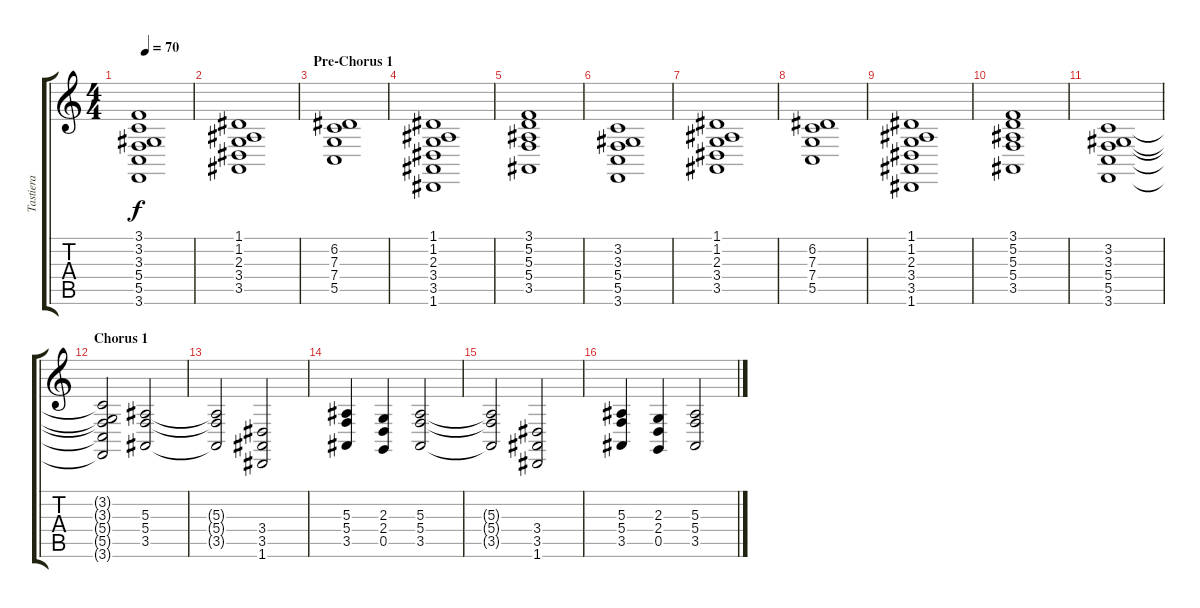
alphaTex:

\track ("Tastiera" "Tastiera") {instrument pad2warm}
\staff {score tabs}
\tuning (D4 A3 F3 C3 G2 D2) {hide}
\ts (4 4)
\tempo 70
\clef g2
\ks c
(3.1 3.2 3.3 5.4 5.5 3.6).1{dy f} |
(1.1 1.2 2.3 3.4 3.5).1 |
\section ("" "Pre-Chorus 1")
(6.2 7.3 7.4 5.5).1 |
(1.1 1.2 2.3 3.4 3.5 1.6).1 |
(3.1 5.2 5.3 5.4 3.5).1 |
(3.2 3.3 5.4 5.5 3.6).1 |
(1.1 1.2 2.3 3.4 3.5).1 |
(6.2 7.3 7.4 5.5).1 |
(1.1 1.2 2.3 3.4 3.5 1.6).1 |
(3.1 5.2 5.3 5.4 3.5).1 |
(3.2 3.3 5.4 5.5 3.6).1 |
\section ("" "Chorus 1")
(3.2{t} 3.3{t} 5.4{t} 5.5{t} 3.6{t}).2 (5.3 5.4 3.5).2{volume 10} |
(5.3{t} 5.4{t} 3.5{t}).2 (3.4 3.5 1.6).2 |
(5.3 5.4 3.5).4 (2.3 2.4 0.5).4 (5.3 5.4 3.5).2 |
(5.3{t} 5.4{t} 3.5{t}).2 (3.4 3.5 1.6).2 |
(5.3 5.4 3.5).4 (2.3 2.4 0.5).4 (5.3 5.4 3.5).2
